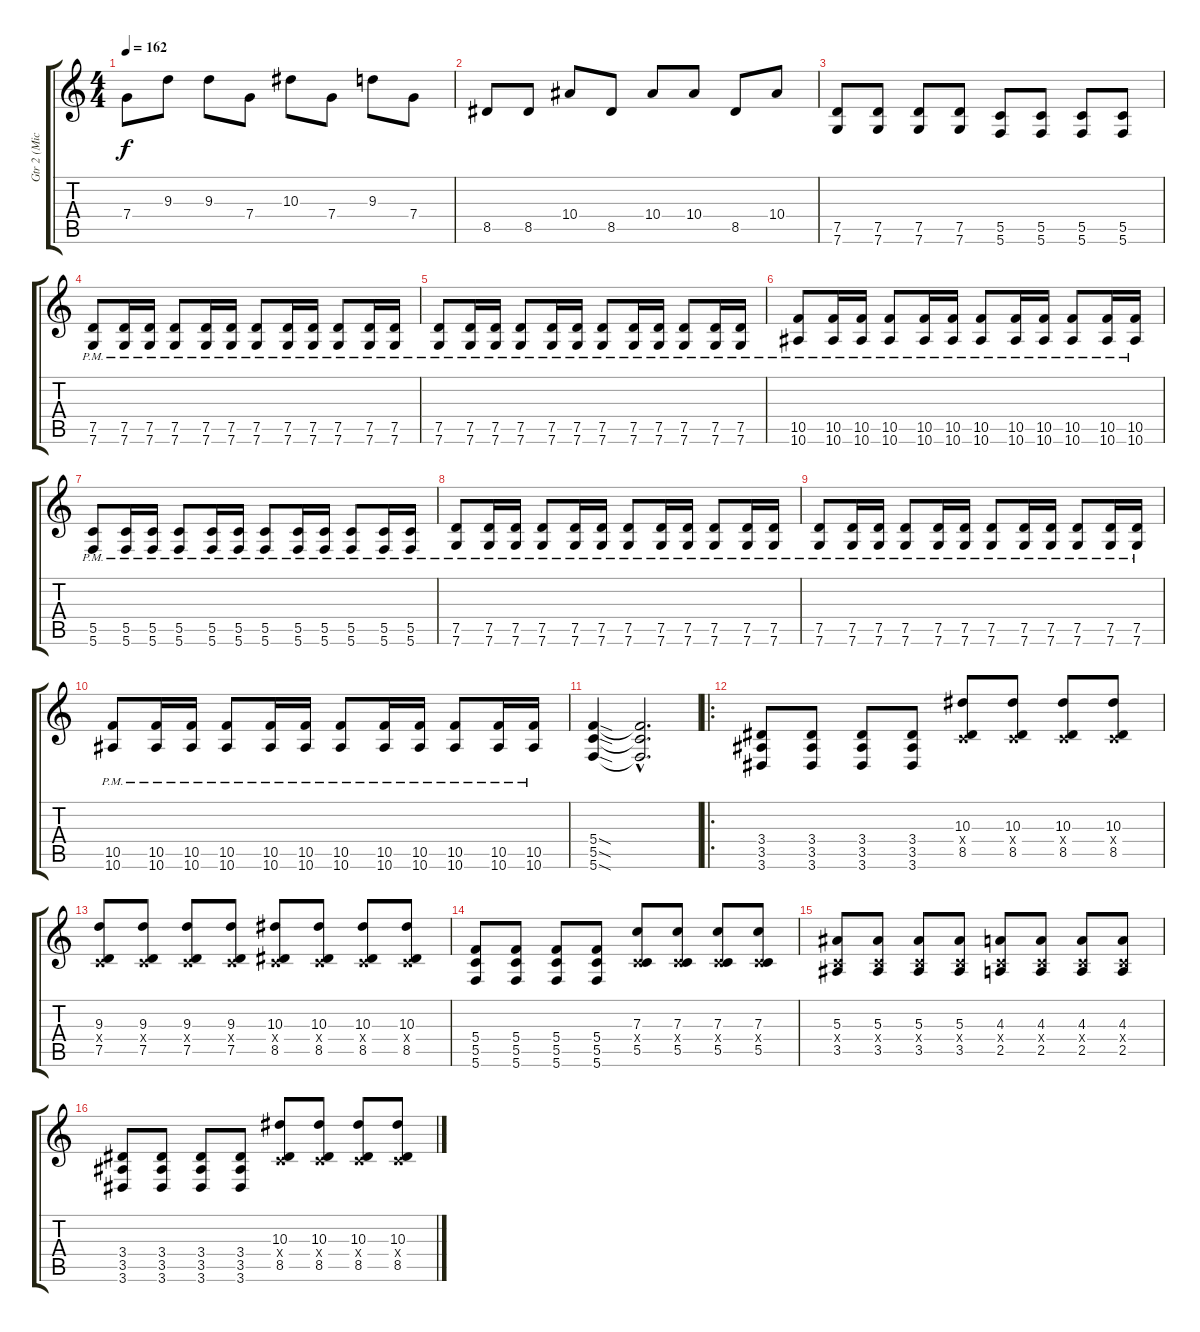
\track ("Gtr 2 (Michael Padget)" "Gtr 2 (Mic") {instrument distortionguitar}
\staff {score tabs}
\tuning (D4 A3 F3 C3 G2 C2) {hide}
\ts (4 4)
\tempo 162
\clef g2
\ks c
7.4.8{dy f} 9.3.8 9.3.8 7.4.8 10.3.8 7.4.8 9.3.8 7.4.8 |
8.5.8 8.5.8 10.4.8 8.5.8 10.4.8 10.4.8 8.5.8 10.4.8 |
(7.5 7.6).8{instrument distortionguitar} (7.5 7.6).8 (7.5 7.6).8 (7.5 7.6).8 (5.5 5.6).8 (5.5 5.6).8 (5.5 5.6).8 (5.5 5.6).8 |
(7.5{pm} 7.6{pm}).8 (7.5{pm} 7.6{pm}).16 (7.5{pm} 7.6{pm}).16 (7.5{pm} 7.6{pm}).8 (7.5{pm} 7.6{pm}).16 (7.5{pm} 7.6{pm}).16 (7.5{pm} 7.6{pm}).8 (7.5{pm} 7.6{pm}).16 (7.5{pm} 7.6{pm}).16 (7.5{pm} 7.6{pm}).8 (7.5{pm} 7.6{pm}).16 (7.5{pm} 7.6{pm}).16 |
(7.5{pm} 7.6{pm}).8 (7.5{pm} 7.6{pm}).16 (7.5{pm} 7.6{pm}).16 (7.5{pm} 7.6{pm}).8 (7.5{pm} 7.6{pm}).16 (7.5{pm} 7.6{pm}).16 (7.5{pm} 7.6{pm}).8 (7.5{pm} 7.6{pm}).16 (7.5{pm} 7.6{pm}).16 (7.5{pm} 7.6{pm}).8 (7.5{pm} 7.6{pm}).16 (7.5{pm} 7.6{pm}).16 |
(10.5{pm} 10.6{pm}).8 (10.5{pm} 10.6{pm}).16 (10.5{pm} 10.6{pm}).16 (10.5{pm} 10.6{pm}).8 (10.5{pm} 10.6{pm}).16 (10.5{pm} 10.6{pm}).16 (10.5{pm} 10.6{pm}).8 (10.5{pm} 10.6{pm}).16 (10.5{pm} 10.6{pm}).16 (10.5{pm} 10.6{pm}).8 (10.5{pm} 10.6{pm}).16 (10.5{pm} 10.6{pm}).16 |
(5.5{pm} 5.6{pm}).8 (5.5{pm} 5.6{pm}).16 (5.5{pm} 5.6{pm}).16 (5.5{pm} 5.6{pm}).8 (5.5{pm} 5.6{pm}).16 (5.5{pm} 5.6{pm}).16 (5.5{pm} 5.6{pm}).8 (5.5{pm} 5.6{pm}).16 (5.5{pm} 5.6{pm}).16 (5.5{pm} 5.6{pm}).8 (5.5{pm} 5.6{pm}).16 (5.5{pm} 5.6{pm}).16 |
(7.5{pm} 7.6{pm}).8 (7.5{pm} 7.6{pm}).16 (7.5{pm} 7.6{pm}).16 (7.5{pm} 7.6{pm}).8 (7.5{pm} 7.6{pm}).16 (7.5{pm} 7.6{pm}).16 (7.5{pm} 7.6{pm}).8 (7.5{pm} 7.6{pm}).16 (7.5{pm} 7.6{pm}).16 (7.5{pm} 7.6{pm}).8 (7.5{pm} 7.6{pm}).16 (7.5{pm} 7.6{pm}).16 |
(7.5{pm} 7.6{pm}).8 (7.5{pm} 7.6{pm}).16 (7.5{pm} 7.6{pm}).16 (7.5{pm} 7.6{pm}).8 (7.5{pm} 7.6{pm}).16 (7.5{pm} 7.6{pm}).16 (7.5{pm} 7.6{pm}).8 (7.5{pm} 7.6{pm}).16 (7.5{pm} 7.6{pm}).16 (7.5{pm} 7.6{pm}).8 (7.5{pm} 7.6{pm}).16 (7.5{pm} 7.6{pm}).16 |
(10.5{pm} 10.6{pm}).8 (10.5{pm} 10.6{pm}).16 (10.5{pm} 10.6{pm}).16 (10.5{pm} 10.6{pm}).8 (10.5{pm} 10.6{pm}).16 (10.5{pm} 10.6{pm}).16 (10.5{pm} 10.6{pm}).8 (10.5{pm} 10.6{pm}).16 (10.5{pm} 10.6{pm}).16 (10.5{pm} 10.6{pm}).8 (10.5{pm} 10.6{pm}).16 (10.5{pm} 10.6{pm}).16 |
(5.4{sod} 5.5{sod} 5.6{sod}).4 (5.4{hac t} 5.5{hac t} 5.6{hac t}).2{d} |
\ro
(3.4 3.5 3.6).8 (3.4 3.5 3.6).8 (3.4 3.5 3.6).8 (3.4 3.5 3.6).8 (10.3 0.4{x} 8.5).8 (10.3 0.4{x} 8.5).8 (10.3 0.4{x} 8.5).8 (10.3 0.4{x} 8.5).8 |
(9.3 0.4{x} 7.5).8 (9.3 0.4{x} 7.5).8 (9.3 0.4{x} 7.5).8 (9.3 0.4{x} 7.5).8 (10.3 0.4{x} 8.5).8 (10.3 0.4{x} 8.5).8 (10.3 0.4{x} 8.5).8 (10.3 0.4{x} 8.5).8 |
(5.4 5.5 5.6).8 (5.4 5.5 5.6).8 (5.4 5.5 5.6).8 (5.4 5.5 5.6).8 (7.3 0.4{x} 5.5).8 (7.3 0.4{x} 5.5).8 (7.3 0.4{x} 5.5).8 (7.3 0.4{x} 5.5).8 |
(5.3 0.4{x} 3.5).8 (5.3 0.4{x} 3.5).8 (5.3 0.4{x} 3.5).8 (5.3 0.4{x} 3.5).8 (4.3 0.4{x} 2.5).8 (4.3 0.4{x} 2.5).8 (4.3 0.4{x} 2.5).8 (4.3 0.4{x} 2.5).8 |
(3.4 3.5 3.6).8 (3.4 3.5 3.6).8 (3.4 3.5 3.6).8 (3.4 3.5 3.6).8 (10.3 0.4{x} 8.5).8 (10.3 0.4{x} 8.5).8 (10.3 0.4{x} 8.5).8 (10.3 0.4{x} 8.5).8
